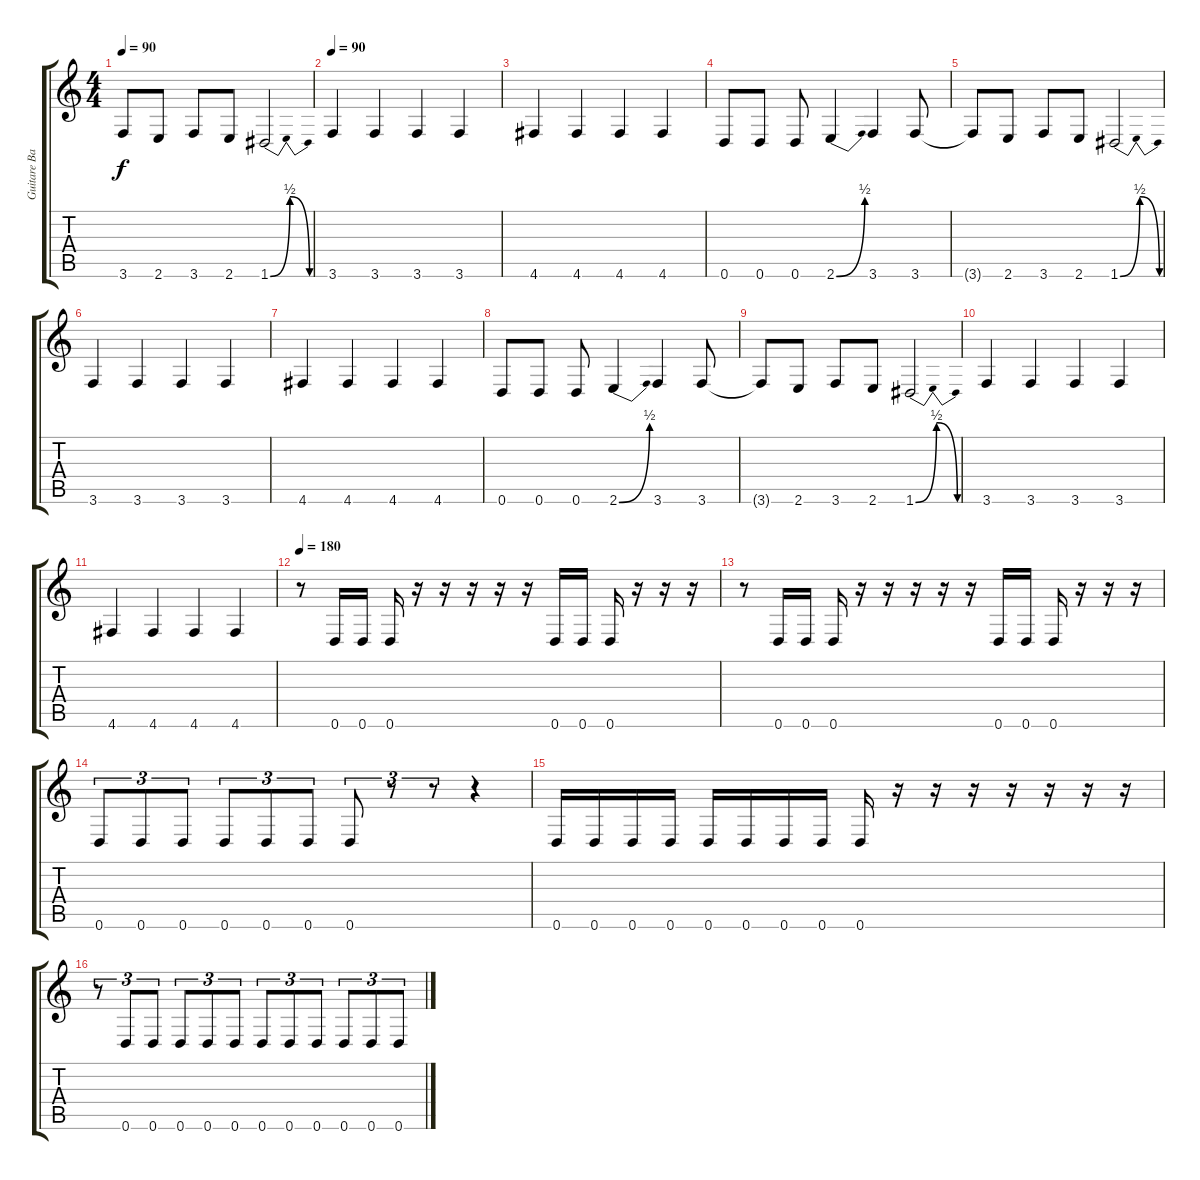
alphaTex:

\track ("Guitare Basse" "Guitare Ba") {instrument electricbasspick}
\staff {score tabs}
\tuning (E4 B3 G3 D3 A2 D2) {hide}
\ts (4 4)
\tempo 90
\clef g2
\ks c
3.6{t}.8{dy f} 2.6.8 3.6.8 2.6.8 1.6{be (bendrelease 0 0 30 2 30 2 60 0)}.2 |
\tempo 90
3.6.4 3.6.4 3.6.4 3.6.4 |
4.6.4 4.6.4 4.6.4 4.6.4 |
0.6.8 0.6.8 0.6.8 2.6{be (bend 0 0 60 2)}.4 3.6.4 3.6.8 |
3.6{t}.8 2.6.8 3.6.8 2.6.8 1.6{be (bendrelease 0 0 30 2 30 2 60 0)}.2 |
3.6.4 3.6.4 3.6.4 3.6.4 |
4.6.4 4.6.4 4.6.4 4.6.4 |
0.6.8 0.6.8 0.6.8 2.6{be (bend 0 0 60 2)}.4 3.6.4 3.6.8 |
3.6{t}.8 2.6.8 3.6.8 2.6.8 1.6{be (bendrelease 0 0 30 2 30 2 60 0)}.2 |
3.6.4 3.6.4 3.6.4 3.6.4 |
4.6.4 4.6.4 4.6.4 4.6.4 |
\tempo 180
r.8 0.6.16 0.6.16 0.6.16 r.16 r.16 r.16 r.16 r.16 0.6.16 0.6.16 0.6.16 r.16 r.16 r.16 |
r.8 0.6.16 0.6.16 0.6.16 r.16 r.16 r.16 r.16 r.16 0.6.16 0.6.16 0.6.16 r.16 r.16 r.16 |
0.6.8{tu (3 2)} 0.6.8{tu (3 2)} 0.6.8{tu (3 2)} 0.6.8{tu (3 2)} 0.6.8{tu (3 2)} 0.6.8{tu (3 2)} 0.6.8{tu (3 2)} r.8{tu (3 2)} r.8{tu (3 2)} r.4 |
0.6.16 0.6.16 0.6.16 0.6.16 0.6.16 0.6.16 0.6.16 0.6.16 0.6.16 r.16 r.16 r.16 r.16 r.16 r.16 r.16 |
r.8{tu (3 2)} 0.6.8{tu (3 2)} 0.6.8{tu (3 2)} 0.6.8{tu (3 2)} 0.6.8{tu (3 2)} 0.6.8{tu (3 2)} 0.6.8{tu (3 2)} 0.6.8{tu (3 2)} 0.6.8{tu (3 2)} 0.6.8{tu (3 2)} 0.6.8{tu (3 2)} 0.6.8{tu (3 2)}
